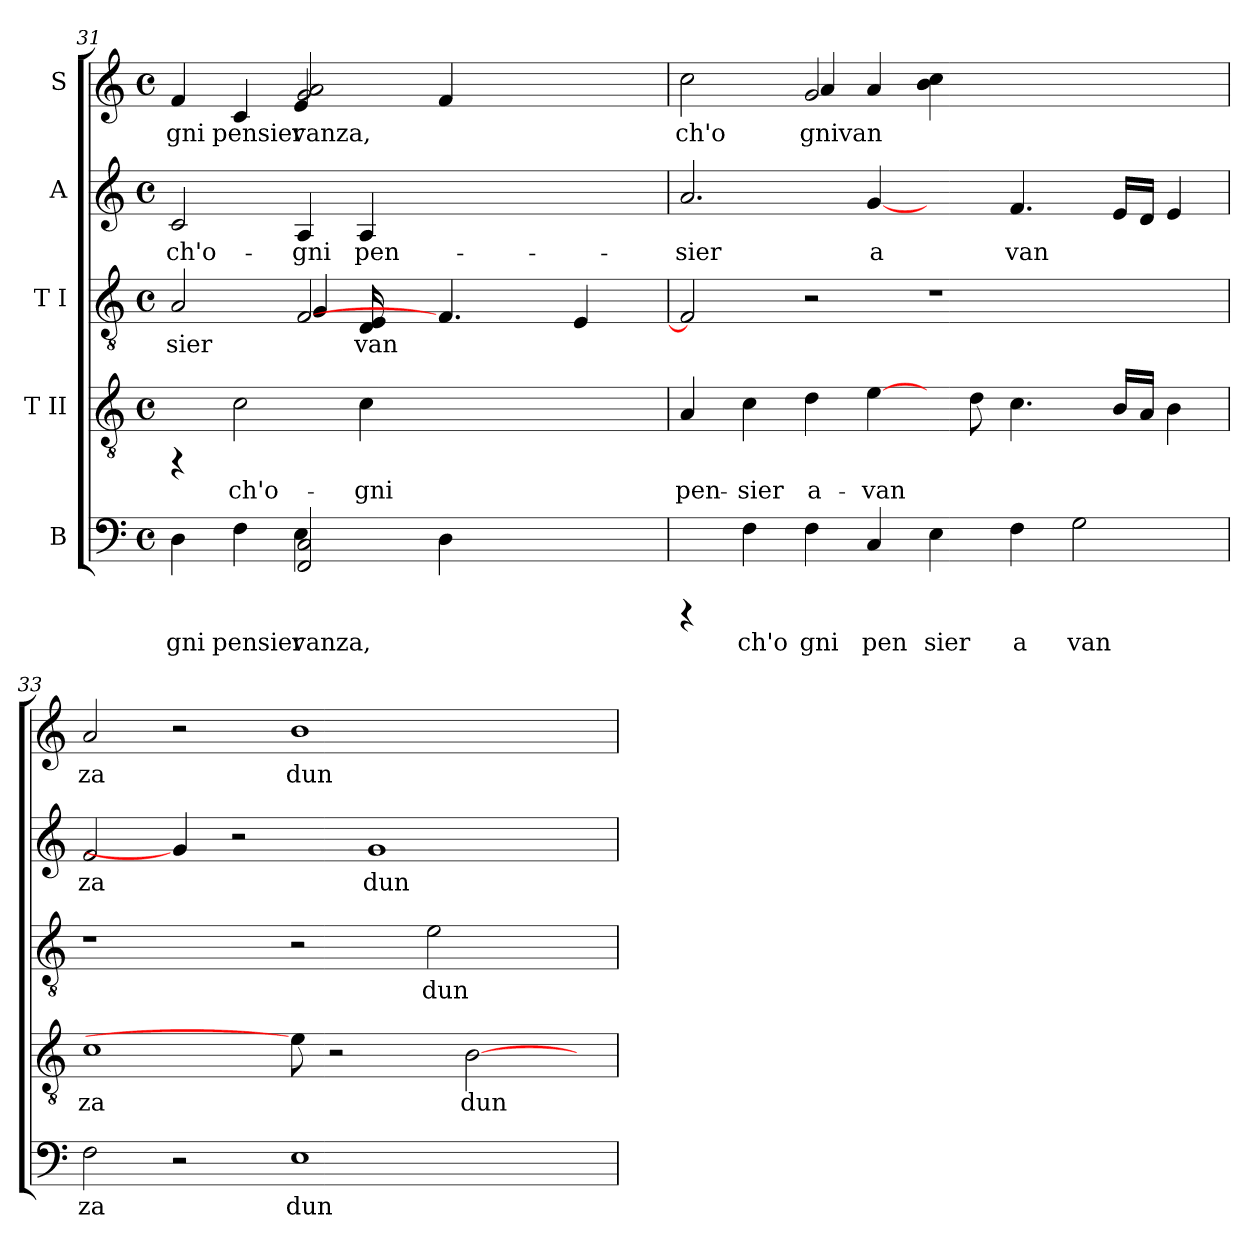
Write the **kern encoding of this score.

**kern	**text	**kern	**text	**kern	**text	**kern	**text	**kern	**text
*part5	*part5	*part4	*part4	*part3	*part3	*part2	*part2	*part1	*part1
*staff5	*staff5	*staff4	*staff4	*staff3	*staff3	*staff2	*staff2	*staff1	*staff1
*I"B	*	*I"T II	*	*I"T I	*	*I"A	*	*I"S	*
*clefF4	*	*clefGv2	*	*clefGv2	*	*clefG2	*	*clefG2	*
*k[]	*	*k[]	*	*k[]	*	*k[]	*	*k[]	*
*C:	*	*C:	*	*C:	*	*C:	*	*C:	*
*M4/4	*	*M4/4	*	*M4/4	*	*M4/4	*	*M4/4	*
*met(c)	*	*met(c)	*	*met(c)	*	*met(c)	*	*met(c)	*
=31	=31	=31	=31	=31	=31	=31	=31	=31	=31
!	!LO:LY:b:cj	!	!	!	!LO:LY:b:cj	!	!LO:LY:b:cj	!	!LO:LY:b:cj
*^	*	*	*	*^	*	*	*	*^	*
4D\	2ryy	-gni	4rFF	.	2A/	2ryy	sier	2c/	ch'o-	4f/	2ryy	-gni
!	!	!LO:LY:b:cj	!	!LO:LY:b:cj	!	!	!	!	!	!	!	!LO:LY:b:cj
4F\	.	pensier	2c\	ch'o-	.	.	.	.	.	4c/	.	pensier
!	!	!LO:LY:b:cj	!	!	!	!	!	!	!LO:LY:b:cj	!	!	!LO:LY:b:cj
2C/ 2FF/	4E\	vanza,-	.	.	[<2F/	4G/	.	4A/	-gni	2g/ 2a/	4e/	vanza,-
!	!	!	!	!LO:LY:b:cj	!	!	!LO:LY:b:cj	!	!LO:LY:b:cj	!	!	!
.	4.ryy	.	4c\	-gni	.	16E/ 16D/	van	4A/	pen-	.	4.ryy	.
.	.	.	.	.	.	2ryy	.	.	.	.	.	.
!	!	!LO:LY:b:cj	!	!	!	!	!	!	!	!	!	!LO:LY:b:cj
4D\	.	-	2ryy	.	4.F/	.	.	2ryy	.	4f/	.	-
.	2ryy	.	.	.	.	.	.	.	.	.	2ryy	.
4.ryy	.	.	.	.	.	.	.	.	.	4.ryy	.	.
.	.	.	.	.	.	4ryy	.	.	.	.	.	.
.	.	.	.	.	4E/	.	.	.	.	.	.	.
.	.	.	8ryy	.	.	.	.	8ryy	.	.	.	.
.	.	.	.	.	.	16ryy	.	.	.	.	.	.
*v	*v	*	*	*	*	*	*	*	*	*	*	*
!!LO:PB:g=z	!!
=32	=32	=32	=32	=32	=32	=32	=32	=32	=32	=32	=32
!	!	!	!LO:LY:b:cj	!	!	!LO:LY:b:cj	!	!LO:LY:b:cj	!	!	!LO:LY:b:cj
*	*	*	*	*v	*v	*	*	*	*	*	*
4rCCC	.	4A/	pen-	2F/]	.	2.a/	-sier	2cc\	2ryy	ch'o
!	!LO:LY:b:cj	!	!LO:LY:b:cj	!	!	!	!	!	!	!
4F\	ch'o	4c\	-sier	.	.	.	.	.	.	.
!	!LO:LY:b:cj	!	!LO:LY:b:cj	!	!	!	!	!	!	!LO:LY:b:cj
4F\	gni	4d\	a-	2r	.	.	.	2g/	4a/	gnivan
!	!LO:LY:b:cj	!	!LO:LY:b:cj	!	!	!	!LO:LY:b:cj	!	!	!LO:LY:b:cj
4C/	pen	[4e\	-van-	.	.	[4g/	a	.	4a/	.
!	!LO:LY:b:cj	!	!	!	!	!	!	!	!	!
4E\	sier	8ryy	.	1r	.	4ryy	.	4cc\ 4b\	2.ryy	.
!	!	!	!LO:LY:b:cj	!	!	!	!	!	!	!
.	.	8d\	--	.	.	.	.	.	.	.
!	!LO:LY:b:cj	!	!LO:LY:b:cj	!	!	!	!LO:LY:b:cj	!	!	!
4F\	a	4.c\	--	.	.	4.f/	van	2.ryy	.	.
!	!LO:LY:b:cj	!	!	!	!	!	!	!	!	!
2G\	van	.	.	.	.	.	.	.	.	.
!	!	!	!LO:LY:b:cj	!	!	!	!LO:LY:b:cj	!	!	!
.	.	16B/L	--	.	.	16e/L	.	.	.	.
!	!	!	!LO:LY:b:cj	!	!	!	!LO:LY:b:cj	!	!	!
.	.	16A/J	--	.	.	16d/J	.	.	.	.
!	!	!	!LO:LY:b:cj	!	!	!	!LO:LY:b:cj	!	!	!
.	.	4B\	--	.	.	4e/	.	.	4ryy	.
=33	=33	=33	=33	=33	=33	=33	=33	=33	=33	=33
!	!LO:LY:b:cj	!	!LO:LY:b:cj	!	!	!	!LO:LY:b:cj	!	!	!LO:LY:b:cj
*	*	*	*	*	*	*	*	*v	*v	*
2F\	za	1c	-za	1r	.	2f/	za	2a/	za
2r	.	.	.	.	.	4g/]	.	2r	.
.	.	.	.	.	.	2r	.	.	.
!	!LO:LY:b:cj	!	!	!	!	!	!	!	!LO:LY:b:cj
1E	dun	8e\]	.	2r	.	.	.	1b	dun
.	.	2r	.	.	.	.	.	.	.
!	!	!	!	!	!	!	!LO:LY:b:cj	!	!
.	.	.	.	.	.	1g	dun	.	.
!	!	!	!	!	!LO:LY:b:cj	!	!	!	!
.	.	.	.	2e\	dun-	.	.	.	.
!	!	!	!LO:LY:b:cj	!	!	!	!	!	!
.	.	[>2B\	dun-	.	.	.	.	.	.
4ryy	.	.	.	4ryy	.	.	.	4ryy	.
.	.	8ryy	.	.	.	.	.	.	.
=	=	=	=	=	=	=	=	=	=
*-	*-	*-	*-	*-	*-	*-	*-	*-	*-
